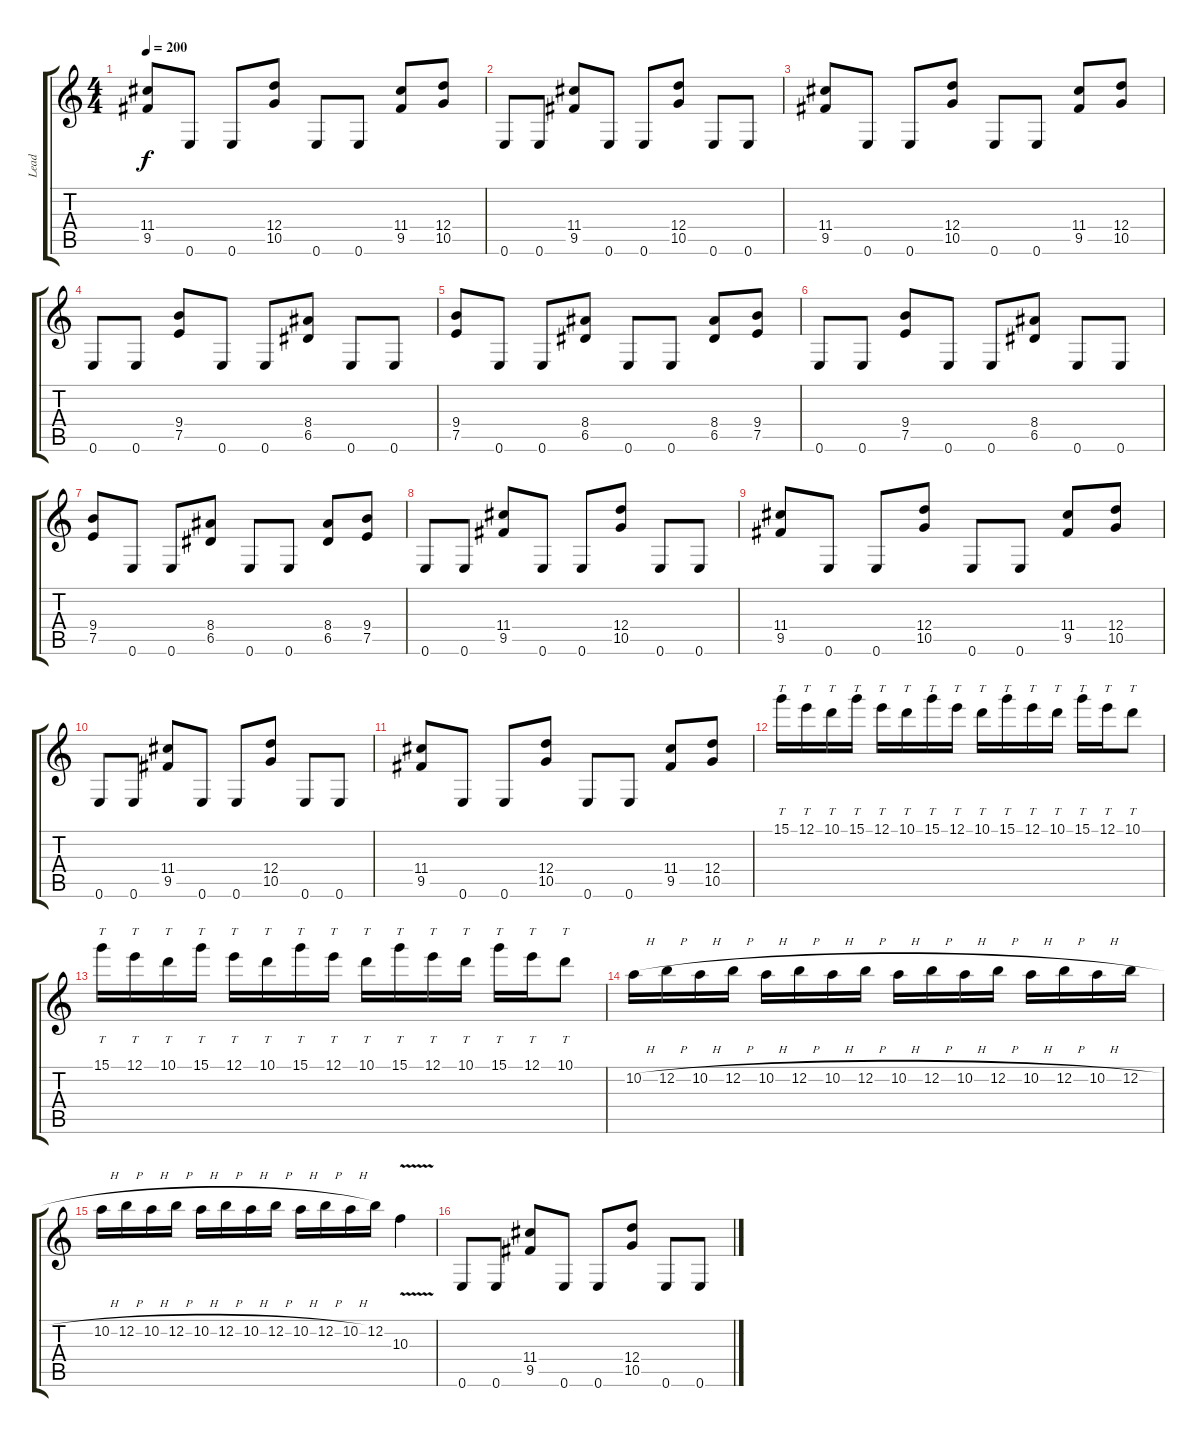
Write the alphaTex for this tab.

\track ("Lead" "Lead") {instrument distortionguitar}
\staff {score tabs}
\tuning (E4 B3 G3 D3 A2 E2) {hide}
\ts (4 4)
\tempo 200
\clef g2
\ks c
(11.4 9.5).8{dy f} 0.6.8 0.6.8 (12.4 10.5).8 0.6.8 0.6.8 (11.4 9.5).8 (12.4 10.5).8 |
0.6.8 0.6.8 (11.4 9.5).8 0.6.8 0.6.8 (12.4 10.5).8 0.6.8 0.6.8 |
(11.4 9.5).8 0.6.8 0.6.8 (12.4 10.5).8 0.6.8 0.6.8 (11.4 9.5).8 (12.4 10.5).8 |
0.6.8 0.6.8 (9.4 7.5).8 0.6.8 0.6.8 (8.4 6.5).8 0.6.8 0.6.8 |
(9.4 7.5).8 0.6.8 0.6.8 (8.4 6.5).8 0.6.8 0.6.8 (8.4 6.5).8 (9.4 7.5).8 |
0.6.8 0.6.8 (9.4 7.5).8 0.6.8 0.6.8 (8.4 6.5).8 0.6.8 0.6.8 |
(9.4 7.5).8 0.6.8 0.6.8 (8.4 6.5).8 0.6.8 0.6.8 (8.4 6.5).8 (9.4 7.5).8 |
0.6.8 0.6.8 (11.4 9.5).8 0.6.8 0.6.8 (12.4 10.5).8 0.6.8 0.6.8 |
(11.4 9.5).8 0.6.8 0.6.8 (12.4 10.5).8 0.6.8 0.6.8 (11.4 9.5).8 (12.4 10.5).8 |
0.6.8 0.6.8 (11.4 9.5).8 0.6.8 0.6.8 (12.4 10.5).8 0.6.8 0.6.8 |
(11.4 9.5).8 0.6.8 0.6.8 (12.4 10.5).8 0.6.8 0.6.8 (11.4 9.5).8 (12.4 10.5).8 |
15.1.16{tt} 12.1.16{tt} 10.1.16{tt} 15.1.16{tt} 12.1.16{tt} 10.1.16{tt} 15.1.16{tt} 12.1.16{tt} 10.1.16{tt} 15.1.16{tt} 12.1.16{tt} 10.1.16{tt} 15.1.16{tt} 12.1.16{tt} 10.1.8{tt} |
15.1.16{tt} 12.1.16{tt} 10.1.16{tt} 15.1.16{tt} 12.1.16{tt} 10.1.16{tt} 15.1.16{tt} 12.1.16{tt} 10.1.16{tt} 15.1.16{tt} 12.1.16{tt} 10.1.16{tt} 15.1.16{tt} 12.1.16{tt} 10.1.8{tt} |
10.2{h}.16 12.2{h}.16 10.2{h}.16 12.2{h}.16 10.2{h}.16 12.2{h}.16 10.2{h}.16 12.2{h}.16 10.2{h}.16 12.2{h}.16 10.2{h}.16 12.2{h}.16 10.2{h}.16 12.2{h}.16 10.2{h}.16 12.2{h}.16 |
10.2{h}.16 12.2{h}.16 10.2{h}.16 12.2{h}.16 10.2{h}.16 12.2{h}.16 10.2{h}.16 12.2{h}.16 10.2{h}.16 12.2{h}.16 10.2{h}.16 12.2.16 10.3{v}.4 |
0.6.8 0.6.8 (11.4 9.5).8 0.6.8 0.6.8 (12.4 10.5).8 0.6.8 0.6.8
